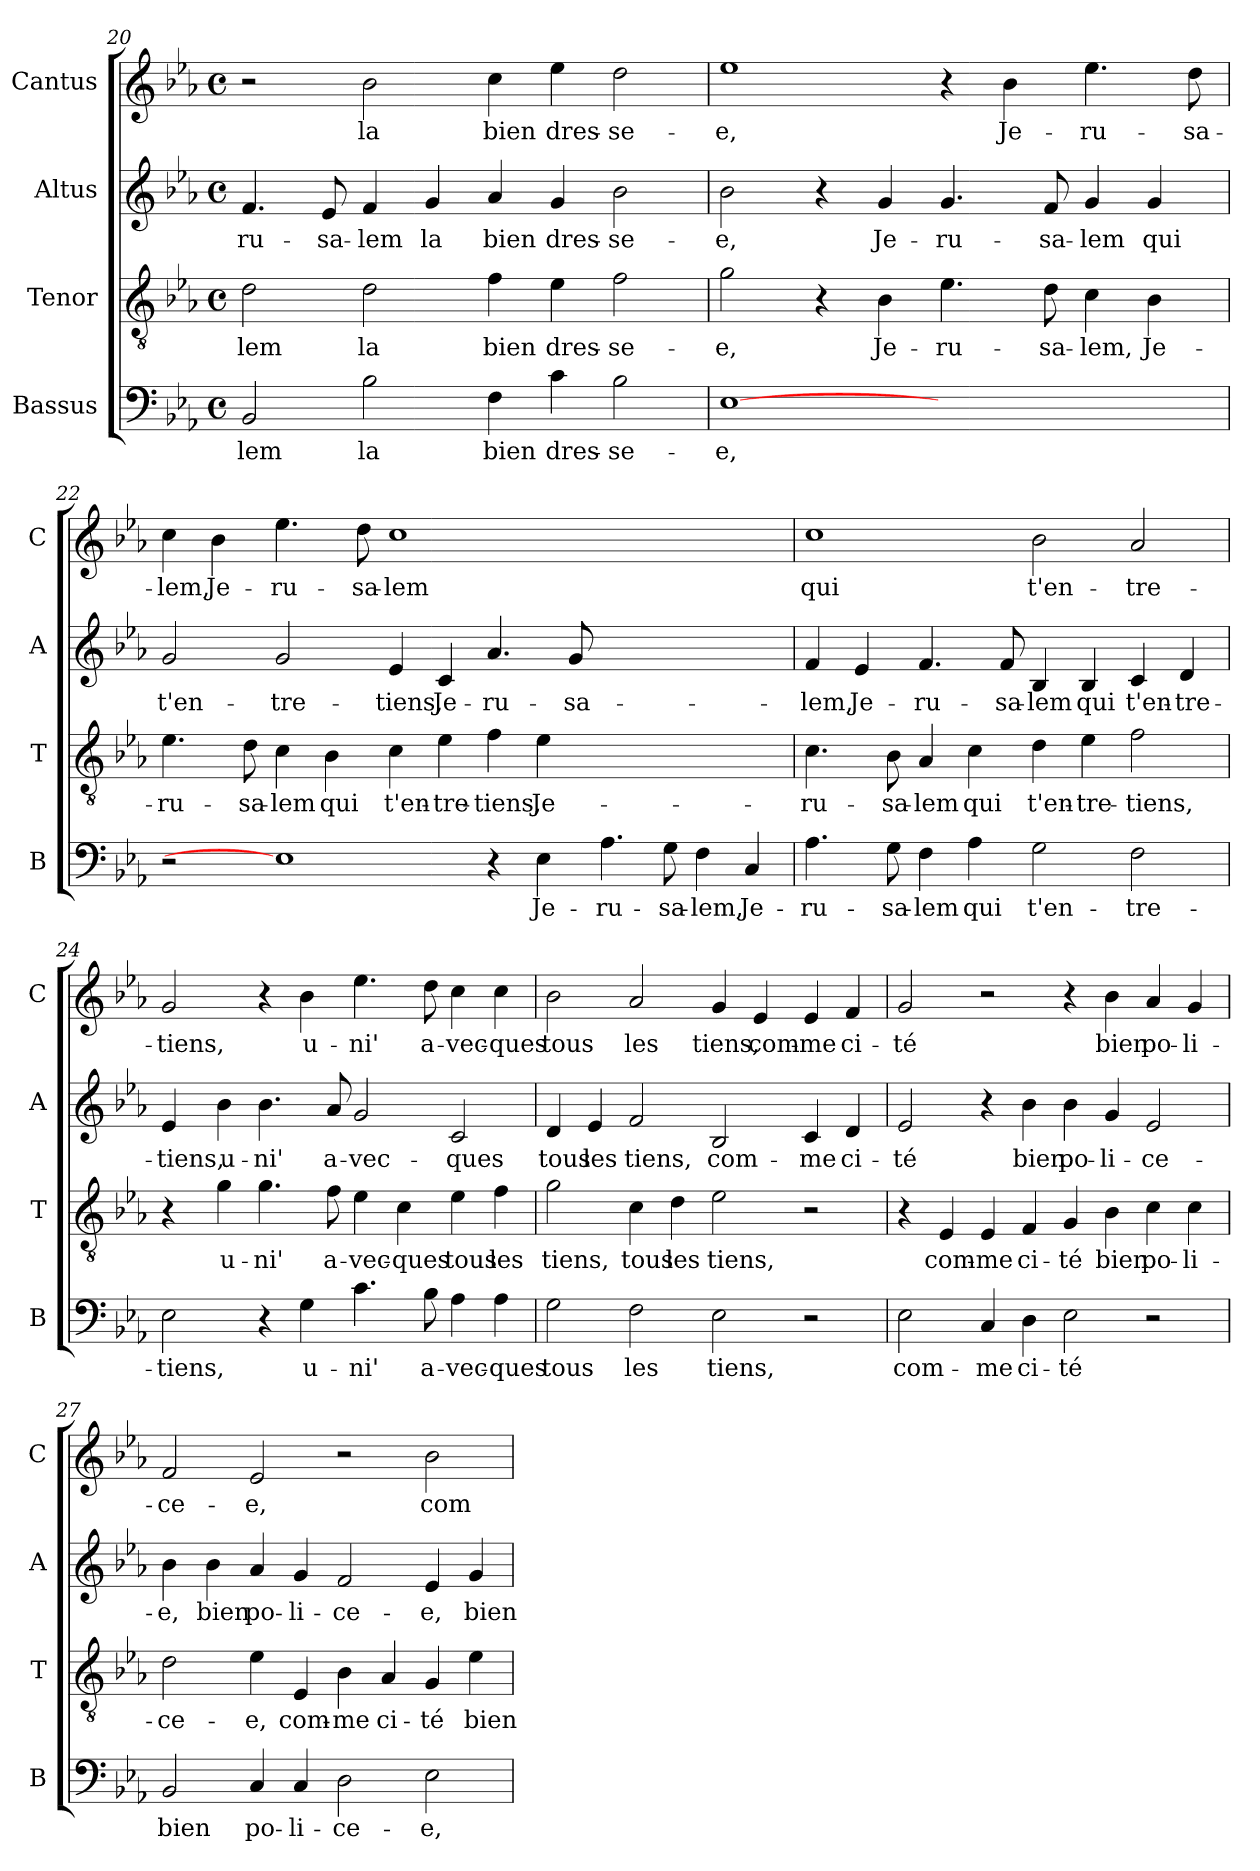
**kern	**text	**kern	**text	**kern	**text	**kern	**text
*part4	*part4	*part3	*part3	*part2	*part2	*part1	*part1
*staff4	*staff4	*staff3	*staff3	*staff2	*staff2	*staff1	*staff1
*I"Bassus	*	*I"Tenor	*	*I"Altus	*	*I"Cantus	*
*I'B	*	*I'T	*	*I'A	*	*I'C	*
!!LO:PB:g=z
*clefF4	*	*clefGv2	*	*clefG2	*	*clefG2	*
*k[b-e-a-]	*	*k[b-e-a-]	*	*k[b-e-a-]	*	*k[b-e-a-]	*
*E-:	*	*E-:	*	*E-:	*	*E-:	*
*M4/4	*	*M4/4	*	*M4/4	*	*M4/4	*
*met(c)	*	*met(c)	*	*met(c)	*	*met(c)	*
=20	=20	=20	=20	=20	=20	=20	=20
!	!LO:LY:b	!	!LO:LY:b	!	!LO:LY:b	!	!
2BB-/	-lem	2d\	-lem	4.f/	-ru-	2r	.
!	!	!	!	!	!LO:LY:b	!	!
.	.	.	.	8e-/	-sa-	.	.
!	!LO:LY:b	!	!LO:LY:b	!	!LO:LY:b	!	!LO:LY:b
2B-\	la	2d\	la	4f/	-lem	2b-\	la
!	!	!	!	!	!LO:LY:b	!	!
.	.	.	.	4g/	la	.	.
!	!LO:LY:b	!	!LO:LY:b	!	!LO:LY:b	!	!LO:LY:b
4F\	bien	4f\	bien	4a-/	bien	4cc\	bien
!	!LO:LY:b	!	!LO:LY:b	!	!LO:LY:b	!	!LO:LY:b
4c\	dres-	4e-\	dres-	4g/	dres-	4ee-\	dres-
!	!LO:LY:b	!	!LO:LY:b	!	!LO:LY:b	!	!LO:LY:b
2B-\	-se-	2f\	-se-	2b-\	-se-	2dd\	-se-
=21	=21	=21	=21	=21	=21	=21	=21
!	!LO:LY:b	!	!LO:LY:b	!	!LO:LY:b	!	!LO:LY:b
[1E-	-e,	2g\	-e,	2b-\	-e,	1ee-	-e,
.	.	4r	.	4r	.	.	.
!	!	!	!LO:LY:b	!	!LO:LY:b	!	!
.	.	4B-\	Je-	4g/	Je-	.	.
!	!	!	!LO:LY:b	!	!LO:LY:b	!	!
1ryy	.	4.e-\	-ru-	4.g/	-ru-	4r	.
!	!	!	!	!	!	!	!LO:LY:b
.	.	.	.	.	.	4b-\	Je-
!	!	!	!LO:LY:b	!	!LO:LY:b	!	!
.	.	8d\	-sa-	8f/	-sa-	.	.
!	!	!	!LO:LY:b	!	!LO:LY:b	!	!LO:LY:b
.	.	4c\	-lem,	4g/	-lem	4.ee-\	-ru-
!	!	!	!LO:LY:b	!	!LO:LY:b	!	!
.	.	4B-\	Je-	4g/	qui	.	.
!	!	!	!	!	!	!	!LO:LY:b
.	.	.	.	.	.	8dd\	-sa-
=22	=22	=22	=22	=22	=22	=22	=22
!	!	!	!LO:LY:b	!	!LO:LY:b	!	!LO:LY:b
2r	.	4.e-\	-ru-	2g/	t'en-	4cc\	-lem,
!	!	!	!	!	!	!	!LO:LY:b
.	.	.	.	.	.	4b-\	Je-
!	!	!	!LO:LY:b	!	!	!	!
.	.	8d\	-sa-	.	.	.	.
!	!	!	!LO:LY:b	!	!LO:LY:b	!	!LO:LY:b
1E-]	.	4c\	-lem	2g/	-tre-	4.ee-\	-ru-
!	!	!	!LO:LY:b	!	!	!	!
.	.	4B-\	qui	.	.	.	.
!	!	!	!	!	!	!	!LO:LY:b
.	.	.	.	.	.	8dd\	-sa-
!	!	!	!LO:LY:b	!	!LO:LY:b	!	!LO:LY:b
.	.	4c\	t'en-	4e-/	-tiens,	1cc	-lem
!	!	!	!LO:LY:b	!	!LO:LY:b	!	!
.	.	4e-\	-tre-	4c/	Je-	.	.
!	!	!	!LO:LY:b	!	!LO:LY:b	!	!
4r	.	4f\	-tiens,	4.a-/	-ru-	.	.
!	!LO:LY:b	!	!LO:LY:b	!	!	!	!
4E-\	Je-	4e-\	Je-	.	.	.	.
!	!	!	!	!	!LO:LY:b	!	!
.	.	.	.	8g/	-sa-	.	.
!	!LO:LY:b	!	!	!	!	!	!
4.A-\	-ru-	1ryy	.	1ryy	.	1ryy	.
!	!LO:LY:b	!	!	!	!	!	!
8G\	-sa-	.	.	.	.	.	.
!	!LO:LY:b	!	!	!	!	!	!
4F\	-lem,	.	.	.	.	.	.
!	!LO:LY:b	!	!	!	!	!	!
4C/	Je-	.	.	.	.	.	.
!!LO:LB:g=z
=23	=23	=23	=23	=23	=23	=23	=23
!	!LO:LY:b	!	!LO:LY:b	!	!LO:LY:b	!	!LO:LY:b
4.A-\	-ru-	4.c\	-ru-	4f/	-lem,	1cc	qui
!	!	!	!	!	!LO:LY:b	!	!
.	.	.	.	4e-/	Je-	.	.
!	!LO:LY:b	!	!LO:LY:b	!	!	!	!
8G\	-sa-	8B-\	-sa-	.	.	.	.
!	!LO:LY:b	!	!LO:LY:b	!	!LO:LY:b	!	!
4F\	-lem	4A-/	-lem	4.f/	-ru-	.	.
!	!LO:LY:b	!	!LO:LY:b	!	!	!	!
4A-\	qui	4c\	qui	.	.	.	.
!	!	!	!	!	!LO:LY:b	!	!
.	.	.	.	8f/	-sa-	.	.
!	!LO:LY:b	!	!LO:LY:b	!	!LO:LY:b	!	!LO:LY:b
2G\	t'en-	4d\	t'en-	4B-/	-lem	2b-\	t'en-
!	!	!	!LO:LY:b	!	!LO:LY:b	!	!
.	.	4e-\	-tre-	4B-/	qui	.	.
!	!LO:LY:b	!	!LO:LY:b	!	!LO:LY:b	!	!LO:LY:b
2F\	-tre-	2f\	-tiens,	4c/	t'en-	2a-/	-tre-
!	!	!	!	!	!LO:LY:b	!	!
.	.	.	.	4d/	-tre-	.	.
=24	=24	=24	=24	=24	=24	=24	=24
!	!LO:LY:b	!	!	!	!LO:LY:b	!	!LO:LY:b
2E-\	-tiens,	4r	.	4e-/	-tiens,	2g/	-tiens,
!	!	!	!LO:LY:b	!	!LO:LY:b	!	!
.	.	4g\	u-	4b-\	u-	.	.
!	!	!	!LO:LY:b	!	!LO:LY:b	!	!
4r	.	4.g\	-ni'	4.b-\	-ni'	4r	.
!	!LO:LY:b	!	!	!	!	!	!LO:LY:b
4G\	u-	.	.	.	.	4b-\	u-
!	!	!	!LO:LY:b	!	!LO:LY:b	!	!
.	.	8f\	a-	8a-/	a-	.	.
!	!LO:LY:b	!	!LO:LY:b	!	!LO:LY:b	!	!LO:LY:b
4.c\	-ni'	4e-\	-vec-	2g/	-vec-	4.ee-\	-ni'
!	!	!	!LO:LY:b	!	!	!	!
.	.	4c\	-ques	.	.	.	.
!	!LO:LY:b	!	!	!	!	!	!LO:LY:b
8B-\	a-	.	.	.	.	8dd\	a-
!	!LO:LY:b	!	!LO:LY:b	!	!LO:LY:b	!	!LO:LY:b
4A-\	-vec-	4e-\	tous	2c/	-ques	4cc\	-vec-
!	!LO:LY:b	!	!LO:LY:b	!	!	!	!LO:LY:b
4A-\	-ques	4f\	les	.	.	4cc\	-ques
=25	=25	=25	=25	=25	=25	=25	=25
!	!LO:LY:b	!	!LO:LY:b	!	!LO:LY:b	!	!LO:LY:b
2G\	tous	2g\	tiens,	4d/	tous	2b-\	tous
!	!	!	!	!	!LO:LY:b	!	!
.	.	.	.	4e-/	les	.	.
!	!LO:LY:b	!	!LO:LY:b	!	!LO:LY:b	!	!LO:LY:b
2F\	les	4c\	tous	2f/	tiens,	2a-/	les
!	!	!	!LO:LY:b	!	!	!	!
.	.	4d\	les	.	.	.	.
!	!LO:LY:b	!	!LO:LY:b	!	!LO:LY:b	!	!LO:LY:b
2E-\	tiens,	2e-\	tiens,	2B-/	com-	4g/	tiens,
!	!	!	!	!	!	!	!LO:LY:b
.	.	.	.	.	.	4e-/	com-
!	!	!	!	!	!LO:LY:b	!	!LO:LY:b
2r	.	2r	.	4c/	-me	4e-/	-me
!	!	!	!	!	!LO:LY:b	!	!LO:LY:b
.	.	.	.	4d/	ci-	4f/	ci-
!!LO:LB:g=z
=26	=26	=26	=26	=26	=26	=26	=26
!	!LO:LY:b	!	!	!	!LO:LY:b	!	!LO:LY:b
2E-\	com-	4r	.	2e-/	-té	2g/	-té
!	!	!	!LO:LY:b	!	!	!	!
.	.	4E-/	com-	.	.	.	.
!	!LO:LY:b	!	!LO:LY:b	!	!	!	!
4C/	-me	4E-/	-me	4r	.	2r	.
!	!LO:LY:b	!	!LO:LY:b	!	!LO:LY:b	!	!
4D\	ci-	4F/	ci-	4b-\	bien	.	.
!	!LO:LY:b	!	!LO:LY:b	!	!LO:LY:b	!	!
2E-\	-té	4G/	-té	4b-\	po-	4r	.
!	!	!	!LO:LY:b	!	!LO:LY:b	!	!LO:LY:b
.	.	4B-\	bien	4g/	-li-	4b-\	bien
!	!	!	!LO:LY:b	!	!LO:LY:b	!	!LO:LY:b
2r	.	4c\	po-	2e-/	-ce-	4a-/	po-
!	!	!	!LO:LY:b	!	!	!	!LO:LY:b
.	.	4c\	-li-	.	.	4g/	-li-
=27	=27	=27	=27	=27	=27	=27	=27
!	!LO:LY:b	!	!LO:LY:b	!	!LO:LY:b	!	!LO:LY:b
2BB-/	bien	2d\	-ce-	4b-\	-e,	2f/	-ce-
!	!	!	!	!	!LO:LY:b	!	!
.	.	.	.	4b-\	bien	.	.
!	!LO:LY:b	!	!LO:LY:b	!	!LO:LY:b	!	!LO:LY:b
4C/	po-	4e-\	-e,	4a-/	po-	2e-/	-e,
!	!LO:LY:b	!	!LO:LY:b	!	!LO:LY:b	!	!
4C/	-li-	4E-/	com-	4g/	-li-	.	.
!	!LO:LY:b	!	!LO:LY:b	!	!LO:LY:b	!	!
2D\	-ce-	4B-\	-me	2f/	-ce-	2r	.
!	!	!	!LO:LY:b	!	!	!	!
.	.	4A-/	ci-	.	.	.	.
!	!LO:LY:b	!	!LO:LY:b	!	!LO:LY:b	!	!LO:LY:b
2E-\	-e,	4G/	-té	4e-/	-e,	2b-\	com-
!	!	!	!LO:LY:b	!	!LO:LY:b	!	!
.	.	4e-\	bien	4g/	bien	.	.
=	=	=	=	=	=	=	=
*-	*-	*-	*-	*-	*-	*-	*-
